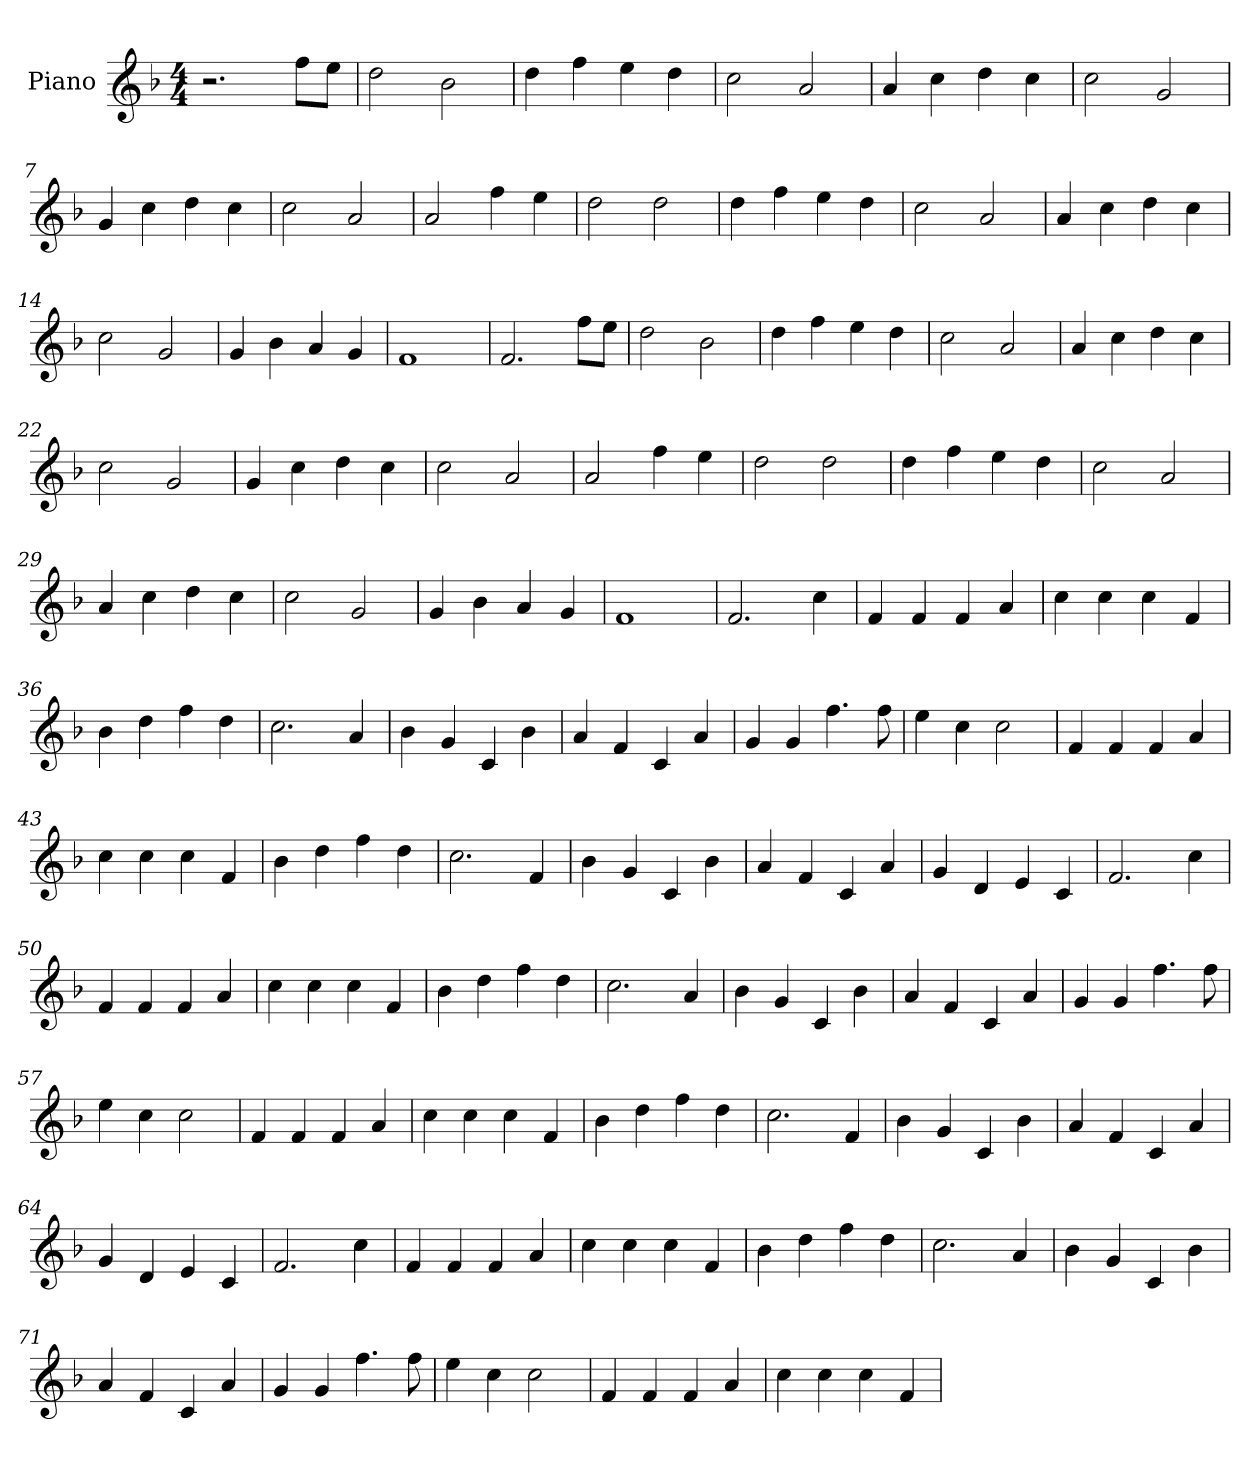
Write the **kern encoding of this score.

**kern
*part1
*staff1
*I"Piano
*I'Pno
*clefG2
*k[b-]
*M4/4
=1
2.r
8ff\L
8ee\J
=2
2dd\
2b-\
=3
4dd\
4ff\
4ee\
4dd\
=4
2cc\
2a/
=5
4a/
4cc\
4dd\
4cc\
=6
2cc\
2g/
=7
4g/
4cc\
4dd\
4cc\
=8
2cc\
2a/
=9
2a/
4ff\
4ee\
=10
2dd\
2dd\
=11
4dd\
4ff\
4ee\
4dd\
=12
2cc\
2a/
=13
4a/
4cc\
4dd\
4cc\
=14
2cc\
2g/
=15
4g/
4b-\
4a/
4g/
=16
1f
=17
2.f/
8ff\L
8ee\J
=18
2dd\
2b-\
=19
4dd\
4ff\
4ee\
4dd\
=20
2cc\
2a/
=21
4a/
4cc\
4dd\
4cc\
=22
2cc\
2g/
=23
4g/
4cc\
4dd\
4cc\
=24
2cc\
2a/
=25
2a/
4ff\
4ee\
=26
2dd\
2dd\
=27
4dd\
4ff\
4ee\
4dd\
=28
2cc\
2a/
=29
4a/
4cc\
4dd\
4cc\
=30
2cc\
2g/
=31
4g/
4b-\
4a/
4g/
=32
1f
=33
2.f/
4cc\
=34
4f/
4f/
4f/
4a/
=35
4cc\
4cc\
4cc\
4f/
=36
4b-\
4dd\
4ff\
4dd\
=37
2.cc\
4a/
=38
4b-\
4g/
4c/
4b-\
=39
4a/
4f/
4c/
4a/
=40
4g/
4g/
4.ff\
8ff\
=41
4ee\
4cc\
2cc\
=42
4f/
4f/
4f/
4a/
=43
4cc\
4cc\
4cc\
4f/
=44
4b-\
4dd\
4ff\
4dd\
=45
2.cc\
4f/
=46
4b-\
4g/
4c/
4b-\
=47
4a/
4f/
4c/
4a/
=48
4g/
4d/
4e/
4c/
=49
2.f/
4cc\
=50
4f/
4f/
4f/
4a/
=51
4cc\
4cc\
4cc\
4f/
=52
4b-\
4dd\
4ff\
4dd\
=53
2.cc\
4a/
=54
4b-\
4g/
4c/
4b-\
=55
4a/
4f/
4c/
4a/
=56
4g/
4g/
4.ff\
8ff\
=57
4ee\
4cc\
2cc\
=58
4f/
4f/
4f/
4a/
=59
4cc\
4cc\
4cc\
4f/
=60
4b-\
4dd\
4ff\
4dd\
=61
2.cc\
4f/
=62
4b-\
4g/
4c/
4b-\
=63
4a/
4f/
4c/
4a/
=64
4g/
4d/
4e/
4c/
=65
2.f/
4cc\
=66
4f/
4f/
4f/
4a/
=67
4cc\
4cc\
4cc\
4f/
=68
4b-\
4dd\
4ff\
4dd\
=69
2.cc\
4a/
=70
4b-\
4g/
4c/
4b-\
=71
4a/
4f/
4c/
4a/
=72
4g/
4g/
4.ff\
8ff\
=73
4ee\
4cc\
2cc\
=74
4f/
4f/
4f/
4a/
=75
4cc\
4cc\
4cc\
4f/
=
*-
